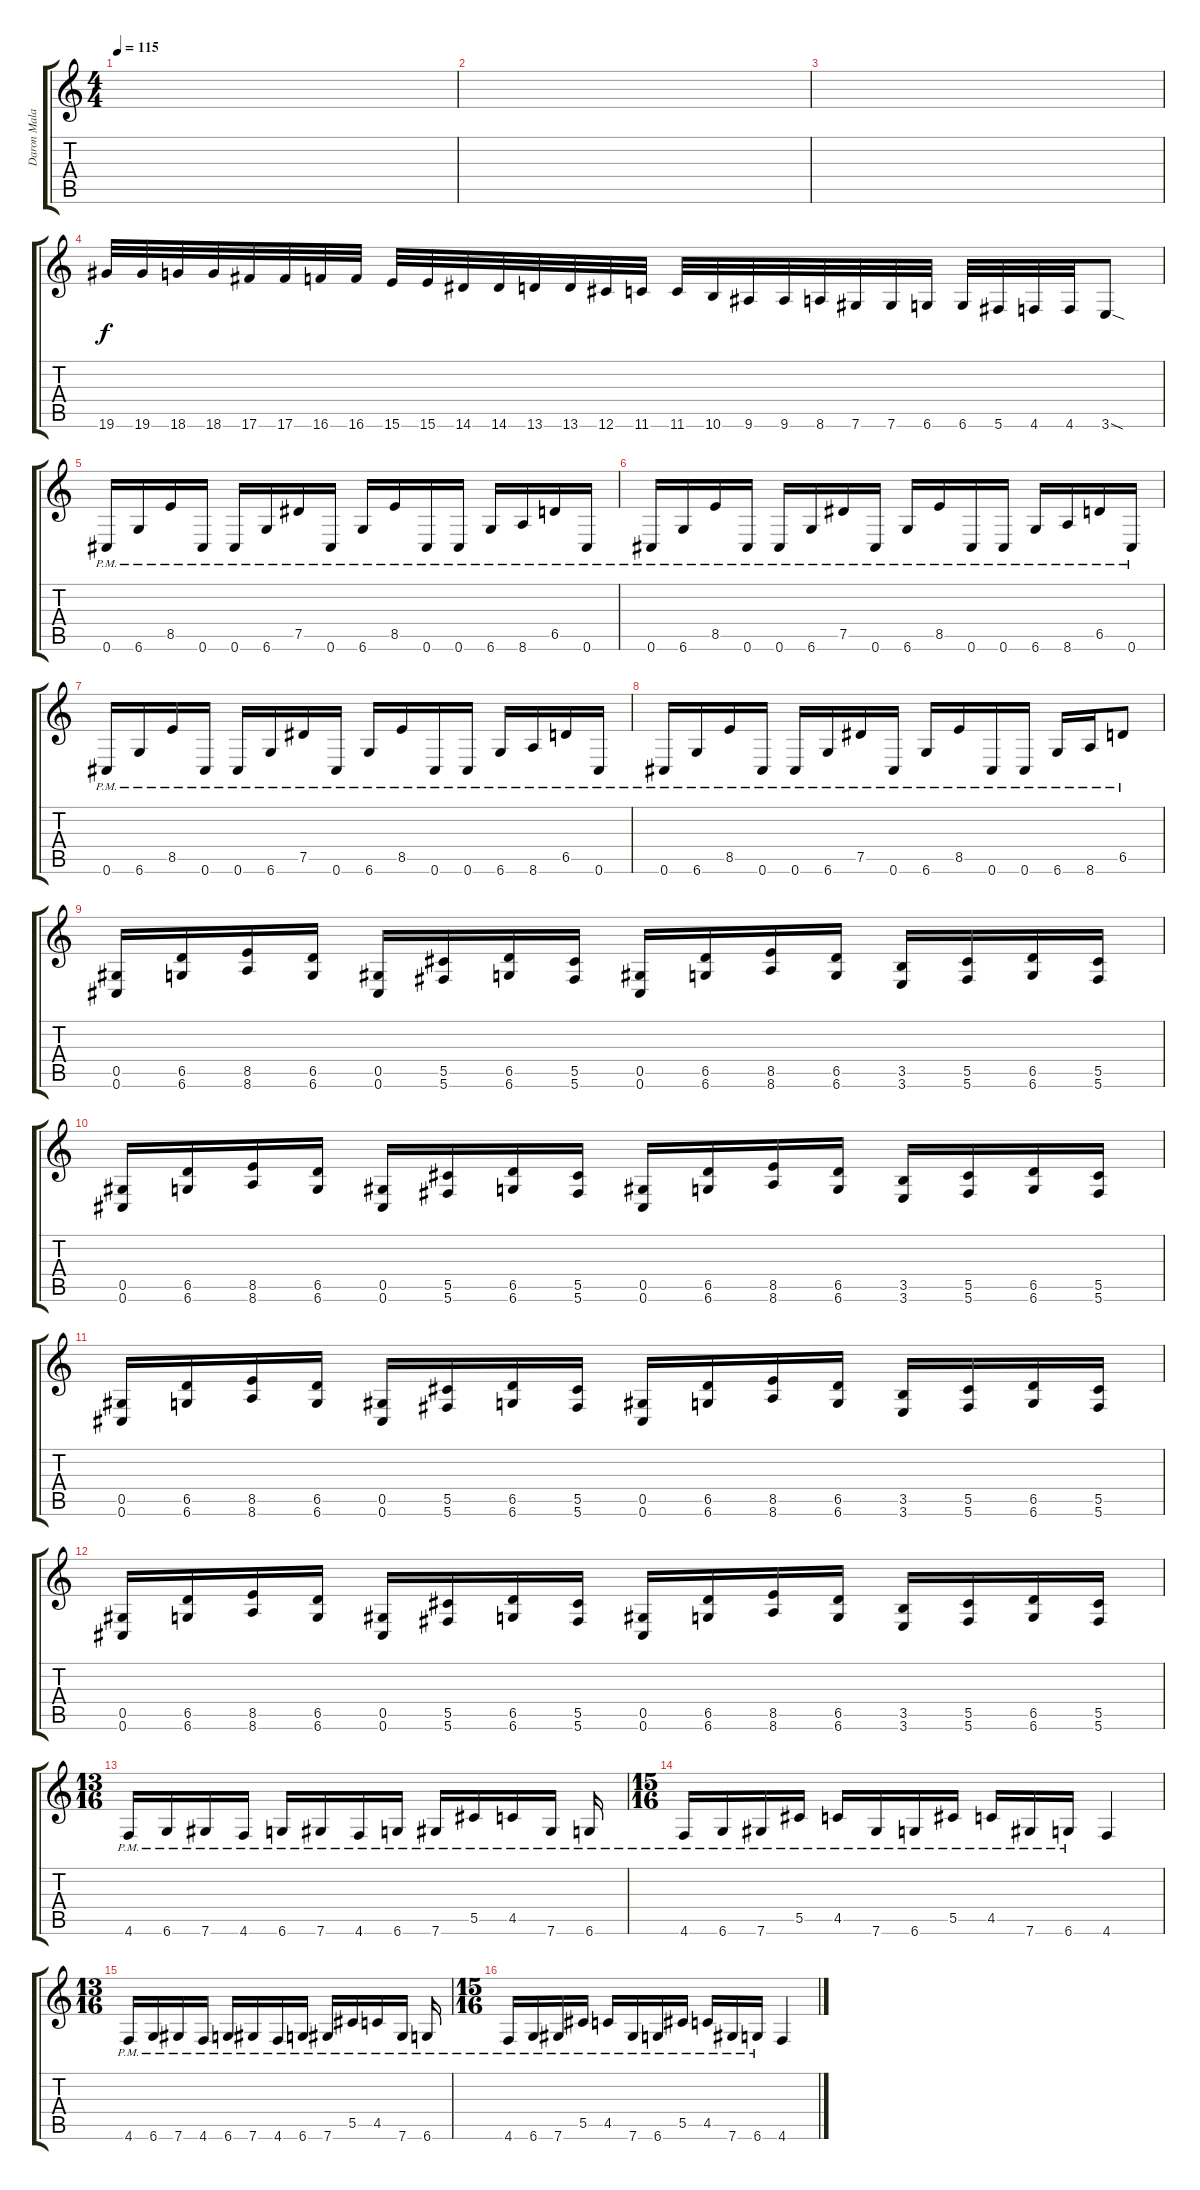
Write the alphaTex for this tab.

\track ("Daron Malakian (Rythm Guitar)" "Daron Mala") {instrument distortionguitar}
\staff {score tabs}
\tuning (Eb4 Bb3 Gb3 Db3 Ab2 Db2) {hide}
\ts (4 4)
\tempo 115
\clef g2
\ks c
|
|
|
19.6.32 19.6.32 18.6.32 18.6.32 17.6.32 17.6.32 16.6.32 16.6.32 15.6.32 15.6.32 14.6.32 14.6.32 13.6.32 13.6.32 12.6.32 11.6.32 11.6.32 10.6.32 9.6.32 9.6.32 8.6.32 7.6.32 7.6.32 6.6.32 6.6.32 5.6.32 4.6.32 4.6.32 3.6{sod}.8 |
0.6{pm}.16 6.6{pm}.16 8.5{pm}.16 0.6{pm}.16 0.6{pm}.16 6.6{pm}.16 7.5{pm}.16 0.6{pm}.16 6.6{pm}.16 8.5{pm}.16 0.6{pm}.16 0.6{pm}.16 6.6{pm}.16 8.6{pm}.16 6.5{pm}.16 0.6{pm}.16 |
0.6{pm}.16 6.6{pm}.16 8.5{pm}.16 0.6{pm}.16 0.6{pm}.16 6.6{pm}.16 7.5{pm}.16 0.6{pm}.16 6.6{pm}.16 8.5{pm}.16 0.6{pm}.16 0.6{pm}.16 6.6{pm}.16 8.6{pm}.16 6.5{pm}.16 0.6{pm}.16 |
0.6{pm}.16 6.6{pm}.16 8.5{pm}.16 0.6{pm}.16 0.6{pm}.16 6.6{pm}.16 7.5{pm}.16 0.6{pm}.16 6.6{pm}.16 8.5{pm}.16 0.6{pm}.16 0.6{pm}.16 6.6{pm}.16 8.6{pm}.16 6.5{pm}.16 0.6{pm}.16 |
0.6{pm}.16 6.6{pm}.16 8.5{pm}.16 0.6{pm}.16 0.6{pm}.16 6.6{pm}.16 7.5{pm}.16 0.6{pm}.16 6.6{pm}.16 8.5{pm}.16 0.6{pm}.16 0.6{pm}.16 6.6{pm}.16 8.6{pm}.16 6.5{pm}.8 |
(0.5 0.6).16 (6.5 6.6).16 (8.5 8.6).16 (6.5 6.6).16 (0.5 0.6).16 (5.5 5.6).16 (6.5 6.6).16 (5.5 5.6).16 (0.5 0.6).16 (6.5 6.6).16 (8.5 8.6).16 (6.5 6.6).16 (3.5 3.6).16 (5.5 5.6).16 (6.5 6.6).16 (5.5 5.6).16 |
(0.5 0.6).16 (6.5 6.6).16 (8.5 8.6).16 (6.5 6.6).16 (0.5 0.6).16 (5.5 5.6).16 (6.5 6.6).16 (5.5 5.6).16 (0.5 0.6).16 (6.5 6.6).16 (8.5 8.6).16 (6.5 6.6).16 (3.5 3.6).16 (5.5 5.6).16 (6.5 6.6).16 (5.5 5.6).16 |
(0.5 0.6).16 (6.5 6.6).16 (8.5 8.6).16 (6.5 6.6).16 (0.5 0.6).16 (5.5 5.6).16 (6.5 6.6).16 (5.5 5.6).16 (0.5 0.6).16 (6.5 6.6).16 (8.5 8.6).16 (6.5 6.6).16 (3.5 3.6).16 (5.5 5.6).16 (6.5 6.6).16 (5.5 5.6).16 |
(0.5 0.6).16 (6.5 6.6).16 (8.5 8.6).16 (6.5 6.6).16 (0.5 0.6).16 (5.5 5.6).16 (6.5 6.6).16 (5.5 5.6).16 (0.5 0.6).16 (6.5 6.6).16 (8.5 8.6).16 (6.5 6.6).16 (3.5 3.6).16 (5.5 5.6).16 (6.5 6.6).16 (5.5 5.6).16 |
\ts (13 16)
4.6{pm}.16 6.6{pm}.16 7.6{pm}.16 4.6{pm}.16 6.6{pm}.16 7.6{pm}.16 4.6{pm}.16 6.6{pm}.16 7.6{pm}.16 5.5{pm}.16 4.5{pm}.16 7.6{pm}.16 6.6{pm}.16 |
\ts (15 16)
4.6{pm}.16 6.6{pm}.16 7.6{pm}.16 5.5{pm}.16 4.5{pm}.16 7.6{pm}.16 6.6{pm}.16 5.5{pm}.16 4.5{pm}.16 7.6{pm}.16 6.6{pm}.16 4.6.4 |
\ts (13 16)
4.6{pm}.16 6.6{pm}.16 7.6{pm}.16 4.6{pm}.16 6.6{pm}.16 7.6{pm}.16 4.6{pm}.16 6.6{pm}.16 7.6{pm}.16 5.5{pm}.16 4.5{pm}.16 7.6{pm}.16 6.6{pm}.16 |
\ts (15 16)
4.6{pm}.16 6.6{pm}.16 7.6{pm}.16 5.5{pm}.16 4.5{pm}.16 7.6{pm}.16 6.6{pm}.16 5.5{pm}.16 4.5{pm}.16 7.6{pm}.16 6.6{pm}.16 4.6.4
